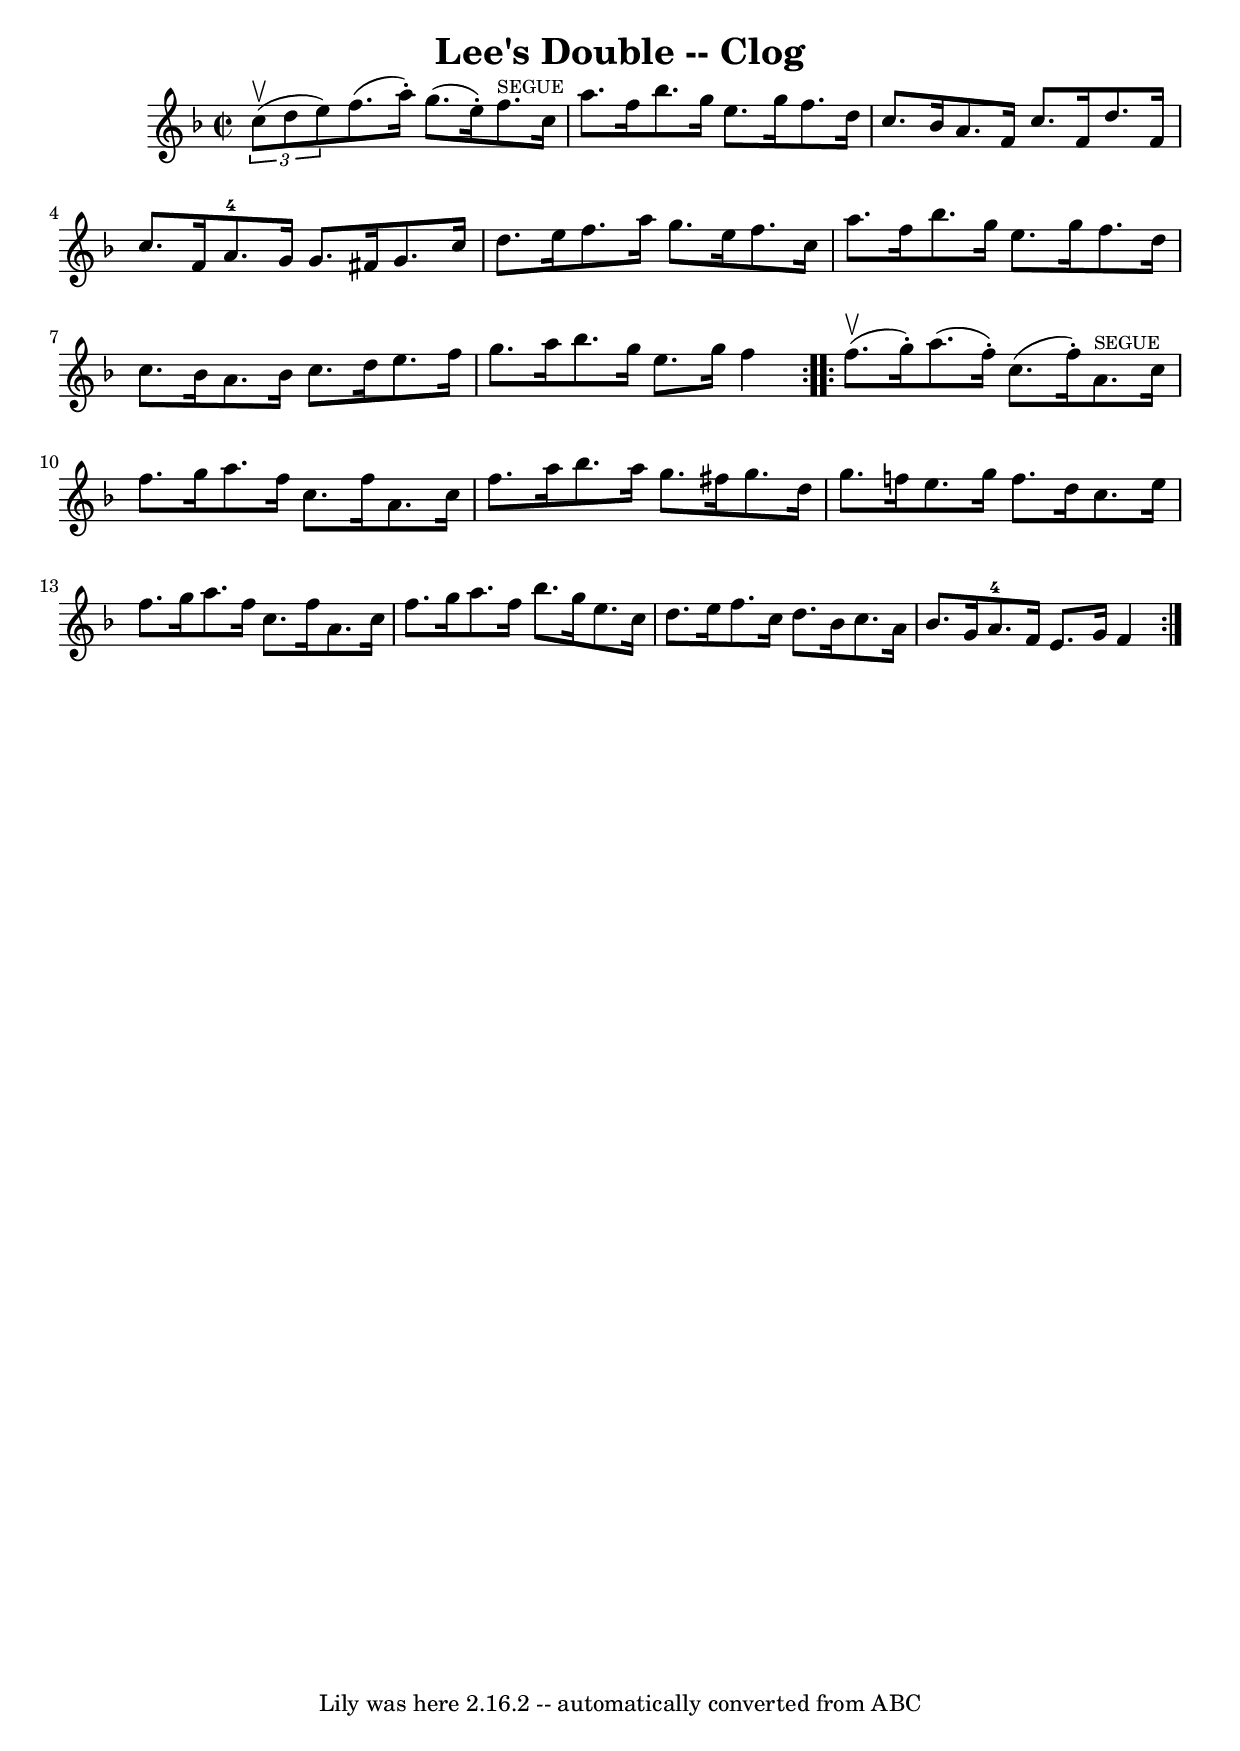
\version "2.7.40"
\include "Mammoth.ily"
\header {
	%% book = "Ryan's Mammoth Collection"
	crossRefNumber = "1"
	footnotes = "\\\\160 956"
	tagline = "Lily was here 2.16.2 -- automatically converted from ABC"
	title = "Lee's Double -- Clog"
}
voicedefault =  {


\repeat volta 2 {
\override Staff.TimeSignature #'style = #'C
 \time 2/2 
\key f \major   \times 2/3 { c''8^\upbow(d''8 e''8) }   
|
 f''8. (a''16 -.) g''8. (e''16 -.) f''8.^\segue   
c''16 a''8. f''16    |
 bes''8. g''16 e''8. g''16    
f''8. d''16 c''8. bes'16    |
 a'8. f'16 c''8. f'16 
 d''8. f'16 c''8. f'16    |
 a'8.-4 g'16 g'8.    
fis'16 g'8. c''16 d''8. e''16    |
 f''8. a''16    
g''8. e''16 f''8. c''16 a''8. f''16    |
 bes''8.    
g''16 e''8. g''16 f''8. d''16 c''8. bes'16    |
 a'8. 
 bes'16 c''8. d''16 e''8. f''16 g''8. a''16    |
     
bes''8. g''16 e''8. g''16 f''4  }     \repeat volta 2 { f''8. 
^\upbow(g''16 -.) |
 a''8. (f''16 -.) c''8. (f''16 -. 
-) a'8.^\segue c''16 f''8. g''16    |
 a''8. f''16    
c''8. f''16 a'8. c''16 f''8. a''16    |
 bes''8.    
a''16 g''8. fis''16 g''8. d''16 g''8. f''!16    |
   
e''8. g''16 f''8. d''16 c''8. e''16 f''8. g''16    
|
 a''8. f''16 c''8. f''16 a'8. c''16 f''8.    
g''16    |
 a''8. f''16 bes''8. g''16 e''8. c''16    
d''8. e''16    |
 f''8. c''16 d''8. bes'16 c''8. a'16 
 bes'8. g'16    |
 a'8.-4 f'16 e'8. g'16 f'4  }  
 
}

\score{
    <<

	\context Staff="default"
	{
	    \voicedefault 
	}

    >>
	\layout {
	}
	\midi {}
}
